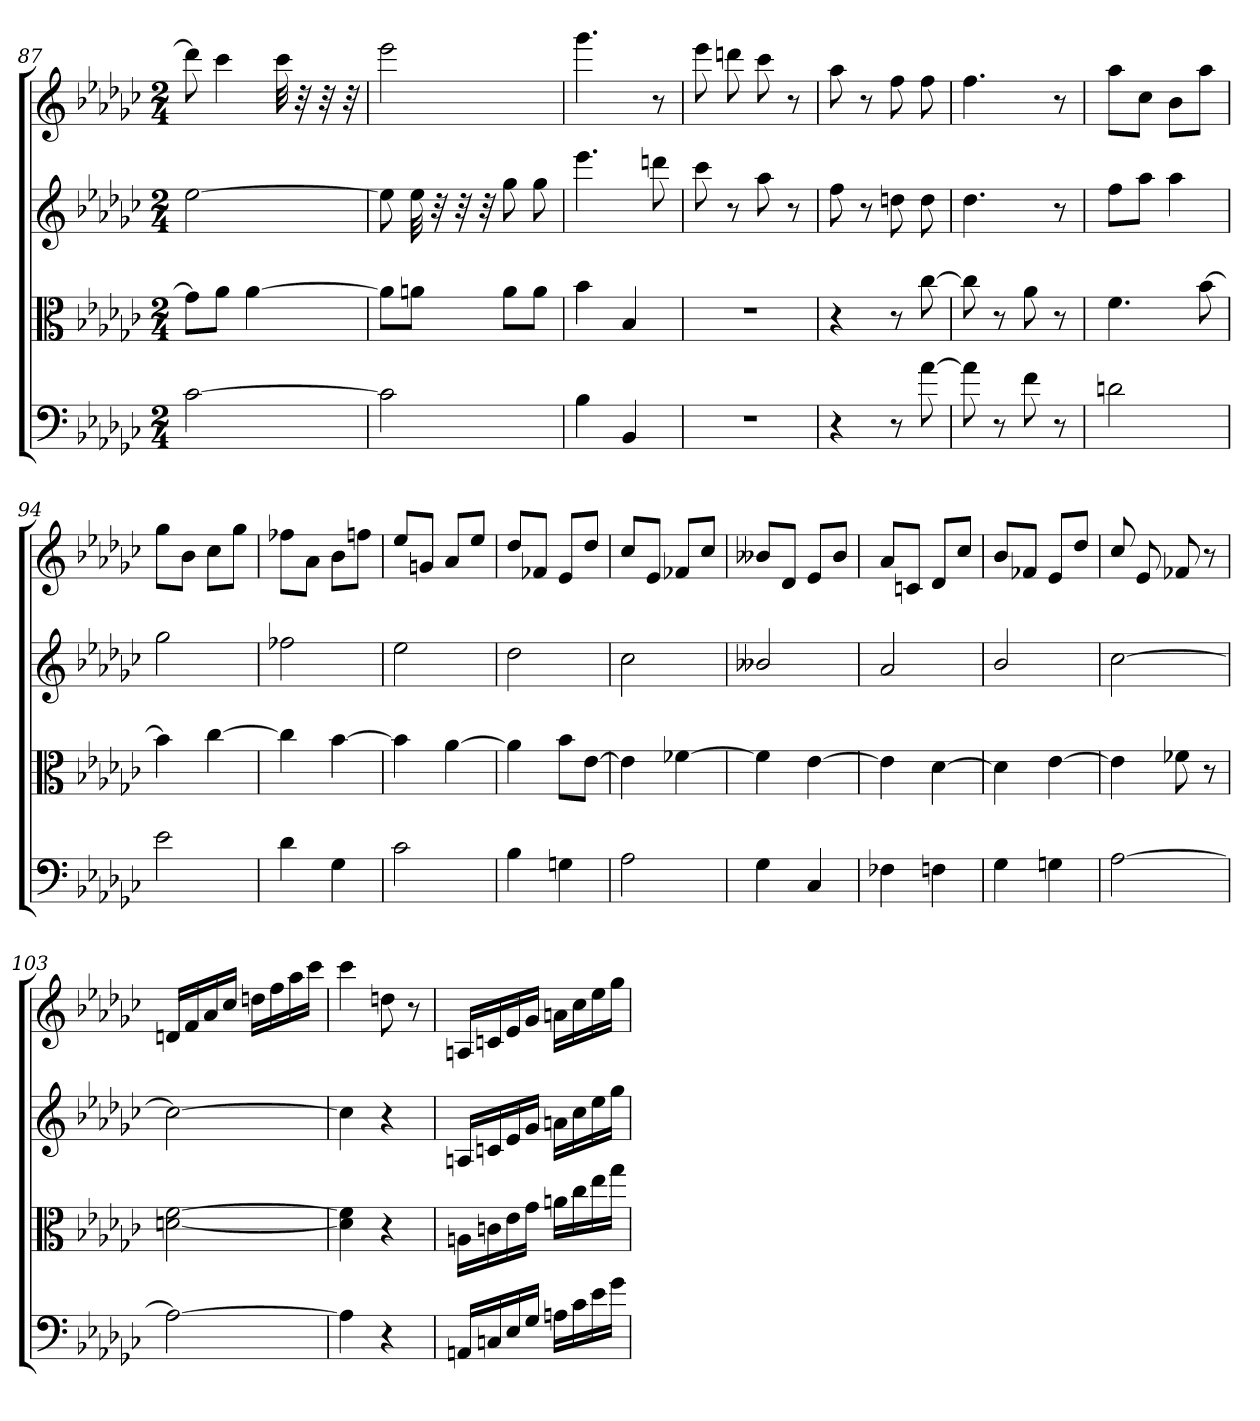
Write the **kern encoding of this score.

**kern	**kern	**kern	**kern
*part4	*part3	*part2	*part1
*staff4	*staff3	*staff2	*staff1
*clefF4	*clefC3	*clefG2	*clefG2
*k[b-e-a-d-g-c-]	*k[b-e-a-d-g-c-]	*k[b-e-a-d-g-c-]	*k[b-e-a-d-g-c-]
*e-:	*e-:	*e-:	*e-:
*M2/4	*M2/4	*M2/4	*M2/4
=87	=87	=87	=87
[2c-\	8g\L]	[2ee-\	8ddd-\]
.	8a-\J	.	4ccc-\
.	[4a-\	.	.
.	.	.	32ccc-\
.	.	.	32r
.	.	.	32r
.	.	.	32r
=88	=88	=88	=88
2c-\]	8a-\L]	8ee-\]	2eee-\
.	8an\J	32ee-\	.
.	.	32r	.
.	.	32r	.
.	.	32r	.
.	8a\L	8gg-\	.
.	8a\J	8gg-\	.
=89	=89	=89	=89
4B-\	4b-\	4.eee-\	4.ggg-\
4BB-/	4B-/	.	.
.	.	8dddn\	8r
=90	=90	=90	=90
2r	2r	8ccc-\	8eee-\
.	.	8r	8dddn\
.	.	8aa-\	8ccc-\
.	.	8r	8r
=91	=91	=91	=91
4r	4r	8ff\	8aa-\
.	.	8r	8r
8r	8r	8ddn\	8ff\
[8a-\	[8cc-\	8dd\	8ff\
=92	=92	=92	=92
8a-\]	8cc-\]	4.dd-\	4.ff\
8r	8r	.	.
8f\	8a-\	.	.
8r	8r	8r	8r
=93	=93	=93	=93
2dn\	4.f\	8ff\L	8aa-\L
.	.	8aa-\J	8cc-\J
.	.	4aa-\	8b-\L
.	[8b-\	.	8aa-\J
=94	=94	=94	=94
2e-\	4b-\]	2gg-\	8gg-\L
.	.	.	8b-\J
.	[4cc-\	.	8cc-\L
.	.	.	8gg-\J
=95	=95	=95	=95
4d-\	4cc-\]	2ff-X\	8ff-X\L
.	.	.	8a-\J
4G-\	[4b-\	.	8b-\L
.	.	.	8ffn\J
=96	=96	=96	=96
2c-\	4b-\]	2ee-\	8ee-/L
.	.	.	8gn/J
.	[4a-\	.	8a-/L
.	.	.	8ee-/J
=97	=97	=97	=97
4B-\	4a-\]	2dd-\	8dd-/L
.	.	.	8f-X/J
4Gn\	8b-\L	.	8e-/L
.	[8e-\J	.	8dd-/J
=98	=98	=98	=98
2A-\	4e-\]	2cc-\	8cc-/L
.	.	.	8e-/J
.	[4f-X\	.	8f-X/L
.	.	.	8cc-/J
=99	=99	=99	=99
4G-\	4f-\]	2b--X/	8b--X/L
.	.	.	8d-/J
4C-/	[4e-\	.	8e-/L
.	.	.	8b--/J
=100	=100	=100	=100
4F-X\	4e-\]	2a-/	8a-/L
.	.	.	8cn/J
4Fn\	[4d-\	.	8d-/L
.	.	.	8cc-/J
=101	=101	=101	=101
4G-\	4d-\]	2b-/	8b-/L
.	.	.	8f-X/J
4Gn\	[4e-\	.	8e-/L
.	.	.	8dd-/J
=102	=102	=102	=102
[2A-\	4e-\]	[2cc-\	8cc-/
.	.	.	8e-/
.	8f-X\	.	8f-X/
.	8r	.	8r
=103	=103	=103	=103
2A-\_	[2dn\ [2f\	2cc-\_	16dn/LL
.	.	.	16f/
.	.	.	16a-/
.	.	.	16cc-/JJ
.	.	.	16ddn\LL
.	.	.	16ff\
.	.	.	16aa-\
.	.	.	16ccc-\JJ
=104	=104	=104	=104
4A-\]	4d]\ 4f]\	4cc-\]	4ccc-\
4r	4r	4r	8ddn\
.	.	.	8r
=105	=105	=105	=105
16AAn/LL	16An\LL	16An/LL	16An/LL
16Cn/	16cn\	16cn/	16cn/
16E-/	16e-\	16e-/	16e-/
16G-/JJ	16g-\JJ	16g-/JJ	16g-/JJ
16An\LL	16an\LL	16an\LL	16an\LL
16c-\	16cc-\	16cc-\	16cc-\
16e-\	16ee-\	16ee-\	16ee-\
16g-\JJ	16gg-\JJ	16gg-\JJ	16gg-\JJ
=	=	=	=
*-	*-	*-	*-
